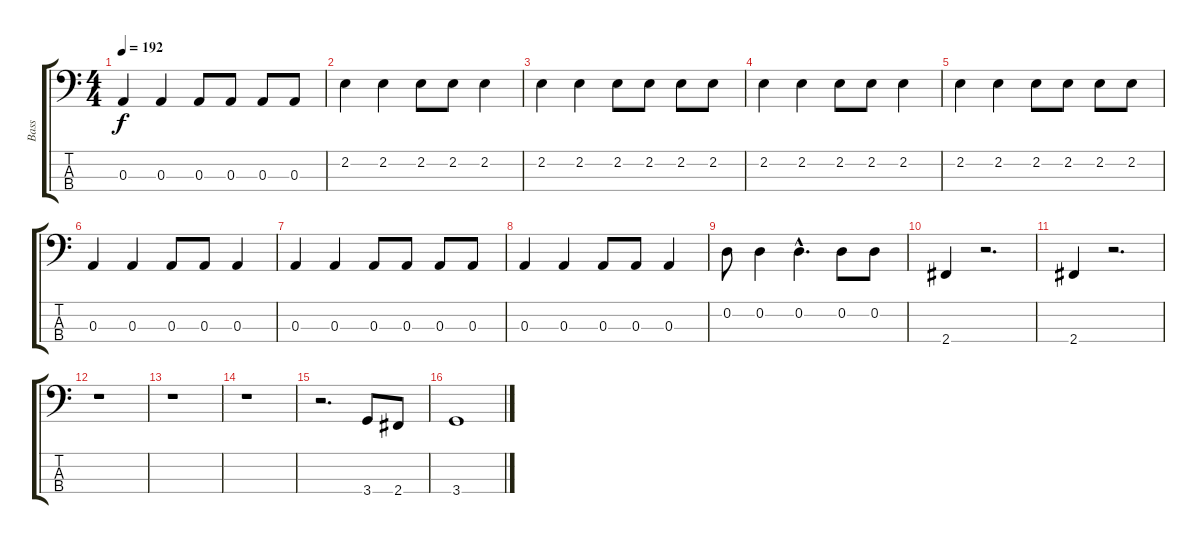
\track ("Bass" "Bass") {instrument electricbassfinger}
\staff {score tabs}
\tuning (G2 D2 A1 E1) {hide}
\ts (4 4)
\tempo 192
\clef f4
\ks c
0.3.4{dy f} 0.3.4 0.3.8 0.3.8 0.3.8 0.3.8 |
2.2.4 2.2.4 2.2.8 2.2.8 2.2.4 |
2.2.4 2.2.4 2.2.8 2.2.8 2.2.8 2.2.8 |
2.2.4 2.2.4 2.2.8 2.2.8 2.2.4 |
2.2.4 2.2.4 2.2.8 2.2.8 2.2.8 2.2.8 |
0.3.4 0.3.4 0.3.8 0.3.8 0.3.4 |
0.3.4 0.3.4 0.3.8 0.3.8 0.3.8 0.3.8 |
0.3.4 0.3.4 0.3.8 0.3.8 0.3.4 |
0.2.8 0.2.4 0.2{hac}.4{d} 0.2.8 0.2.8 |
2.4.4 r.2{d} |
2.4.4 r.2{d} |
r.1 |
r.1 |
r.1 |
r.2{d} 3.4.8 2.4.8 |
3.4.1
